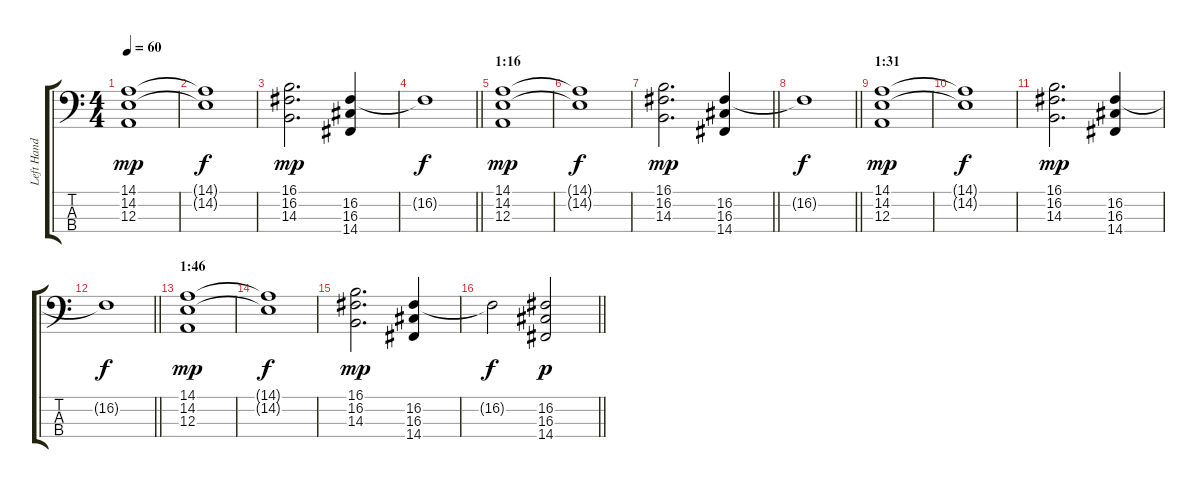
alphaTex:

\track ("Left Hand Piano" "Left Hand ") {instrument acousticgrandpiano}
\staff {score tabs}
\tuning (G2 D2 A1 E1) {hide}
\ts (4 4)
\tempo 60
\clef f4
\ks c
(14.1 14.2 12.3).1{dy mp} |
(14.1{t} 14.2{t}).1{dy f} |
(16.1 16.2 14.3).2{d dy mp} (16.2 16.3 14.4).4 |
\barLineRight lightlight
16.2{t}.1{dy f} |
\section ("" "1:16")
(14.1 14.2 12.3).1{dy mp} |
(14.1{t} 14.2{t}).1{dy f} |
\barLineRight lightlight
(16.1 16.2 14.3).2{d dy mp} (16.2 16.3 14.4).4 |
\barLineRight lightlight
16.2{t}.1{dy f} |
\section ("" "1:31")
(14.1 14.2 12.3).1{dy mp} |
(14.1{t} 14.2{t}).1{dy f} |
(16.1 16.2 14.3).2{d dy mp} (16.2 16.3 14.4).4 |
\barLineRight lightlight
16.2{t}.1{dy f} |
\section ("" "1:46")
(14.1 14.2 12.3).1{dy mp} |
(14.1{t} 14.2{t}).1{dy f} |
(16.1 16.2 14.3).2{d dy mp} (16.2 16.3 14.4).4 |
\barLineRight lightlight
16.2{t}.2{dy f} (16.2 16.3 14.4).2{dy p}
